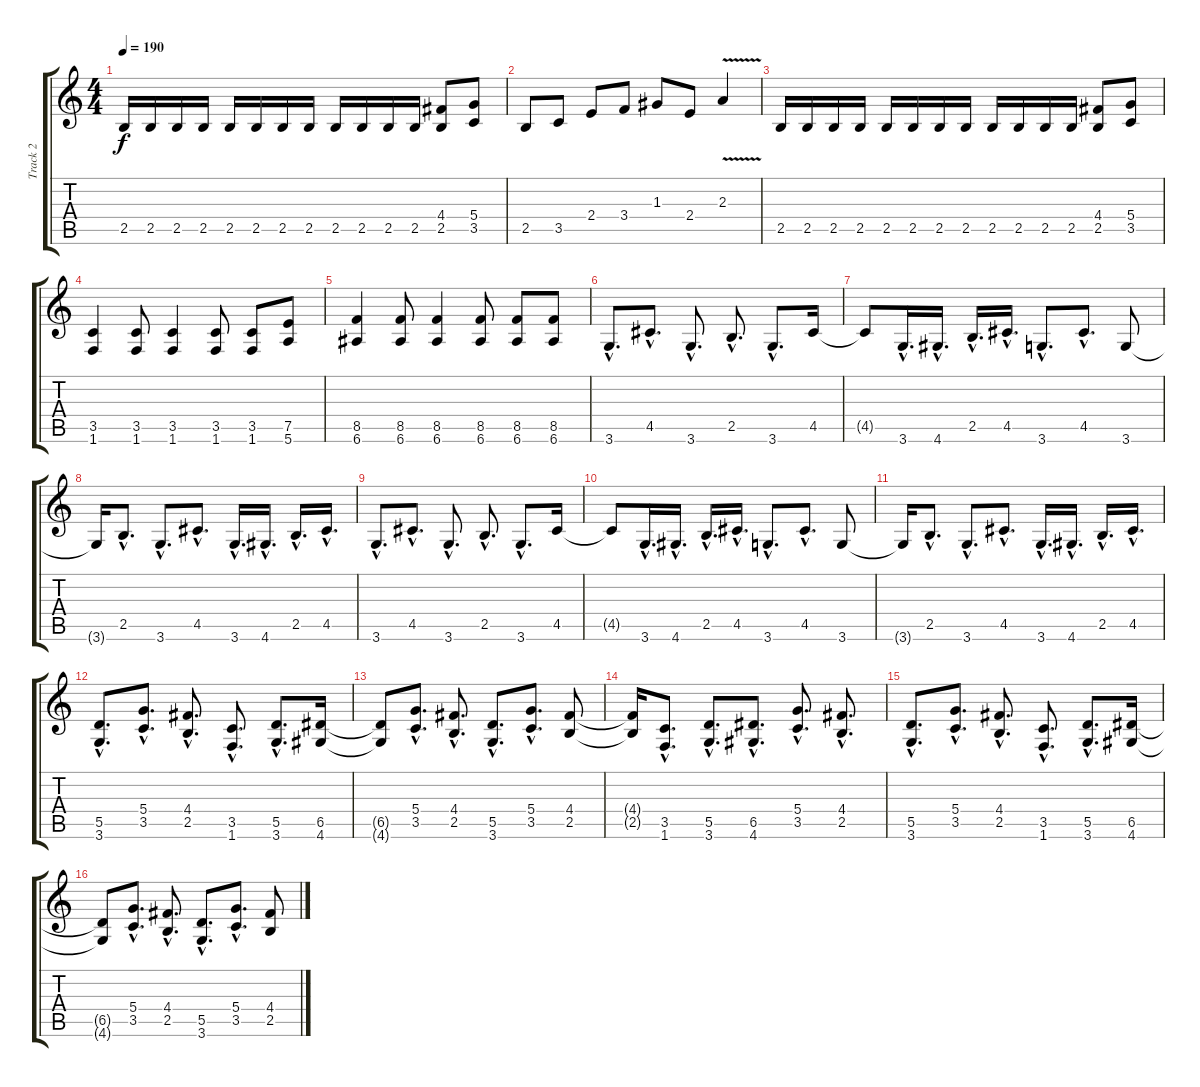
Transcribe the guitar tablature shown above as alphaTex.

\track ("Track 2" "Track 2") {instrument distortionguitar}
\staff {score tabs}
\tuning (E4 B3 G3 D3 A2 E2) {hide}
\ts (4 4)
\tempo 190
\clef g2
\ks c
2.5.16{dy f} 2.5.16 2.5.16 2.5.16 2.5.16 2.5.16 2.5.16 2.5.16 2.5.16 2.5.16 2.5.16 2.5.16 (4.4 2.5).8 (5.4 3.5).8 |
2.5.8 3.5.8 2.4.8 3.4.8 1.3.8 2.4.8 2.3{v}.4 |
2.5.16 2.5.16 2.5.16 2.5.16 2.5.16 2.5.16 2.5.16 2.5.16 2.5.16 2.5.16 2.5.16 2.5.16 (4.4 2.5).8 (5.4 3.5).8 |
(3.5 1.6).4 (3.5 1.6).8 (3.5 1.6).4 (3.5 1.6).8 (3.5 1.6).8 (7.5 5.6).8 |
(8.5 6.6).4 (8.5 6.6).8 (8.5 6.6).4 (8.5 6.6).8 (8.5 6.6).8 (8.5 6.6).8 |
3.6{hac}.8{d} 4.5{hac}.8{d} 3.6{hac}.8{d} 2.5{hac}.8{d} 3.6{hac}.8{d} 4.5.16 |
4.5{t}.8 3.6{hac}.16{d} 4.6{hac}.16{d} 2.5{hac}.16{d} 4.5{hac}.16{d} 3.6{hac}.8{d} 4.5{hac}.8{d} 3.6.8 |
3.6{t}.16 2.5{hac}.8{d} 3.6{hac}.8{d} 4.5{hac}.8{d} 3.6{hac}.16{d} 4.6{hac}.16{d} 2.5{hac}.16{d} 4.5{hac}.16{d} |
3.6{hac}.8{d} 4.5{hac}.8{d} 3.6{hac}.8{d} 2.5{hac}.8{d} 3.6{hac}.8{d} 4.5.16 |
4.5{t}.8 3.6{hac}.16{d} 4.6{hac}.16{d} 2.5{hac}.16{d} 4.5{hac}.16{d} 3.6{hac}.8{d} 4.5{hac}.8{d} 3.6.8 |
3.6{t}.16 2.5{hac}.8{d} 3.6{hac}.8{d} 4.5{hac}.8{d} 3.6{hac}.16{d} 4.6{hac}.16{d} 2.5{hac}.16{d} 4.5{hac}.16{d} |
(5.5{hac} 3.6{hac}).8{d} (5.4{hac} 3.5{hac}).8{d} (4.4{hac} 2.5{hac}).8{d} (3.5{hac} 1.6{hac}).8{d} (5.5{hac} 3.6{hac}).8{d} (6.5 4.6).16 |
(6.5{t} 4.6{t}).8 (5.4{hac} 3.5{hac}).8{d} (4.4{hac} 2.5{hac}).8{d} (5.5{hac} 3.6{hac}).8{d} (5.4{hac} 3.5{hac}).8{d} (4.4 2.5).8 |
(4.4{t} 2.5{t}).16 (3.5{hac} 1.6{hac}).8{d} (5.5{hac} 3.6{hac}).8{d} (6.5{hac} 4.6{hac}).8{d} (5.4{hac} 3.5{hac}).8{d} (4.4{hac} 2.5{hac}).8{d} |
(5.5{hac} 3.6{hac}).8{d} (5.4{hac} 3.5{hac}).8{d} (4.4{hac} 2.5{hac}).8{d} (3.5{hac} 1.6{hac}).8{d} (5.5{hac} 3.6{hac}).8{d} (6.5 4.6).16 |
(6.5{t} 4.6{t}).8 (5.4{hac} 3.5{hac}).8{d} (4.4{hac} 2.5{hac}).8{d} (5.5{hac} 3.6{hac}).8{d} (5.4{hac} 3.5{hac}).8{d} (4.4 2.5).8
